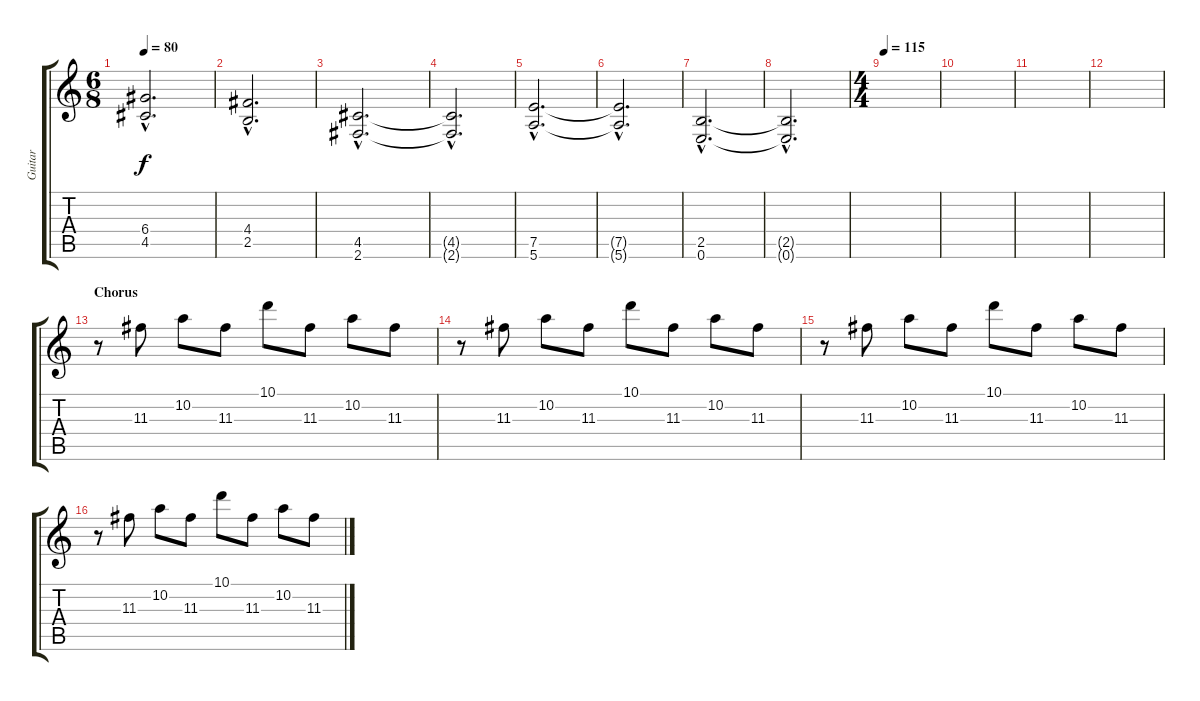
\track ("Guitar" "Guitar") {instrument overdrivenguitar}
\staff {score tabs}
\tuning (E4 B3 G3 D3 A2 E2) {hide}
\ts (6 8)
\tempo 80
\clef g2
\ks c
(6.4{hac} 4.5{hac}).2{d dy f volume 7} |
(4.4{hac} 2.5{hac}).2{d} |
(4.5{hac} 2.6{hac}).2{d} |
(4.5{hac t} 2.6{hac t}).2{d} |
(7.5{hac} 5.6{hac}).2{d} |
(7.5{hac t} 5.6{hac t}).2{d} |
(2.5{hac} 0.6{hac}).2{d} |
(2.5{hac t} 0.6{hac t}).2{d} |
\ts (4 4)
\tempo 115
|
|
|
|
\section ("" "Chorus")
r.8{volume 7} 11.3.8 10.2.8 11.3.8 10.1.8 11.3.8 10.2.8 11.3.8 |
r.8{volume 7} 11.3.8 10.2.8 11.3.8 10.1.8 11.3.8 10.2.8 11.3.8 |
r.8{volume 7} 11.3.8 10.2.8 11.3.8 10.1.8 11.3.8 10.2.8 11.3.8 |
r.8{volume 7} 11.3.8 10.2.8 11.3.8 10.1.8 11.3.8 10.2.8 11.3.8
